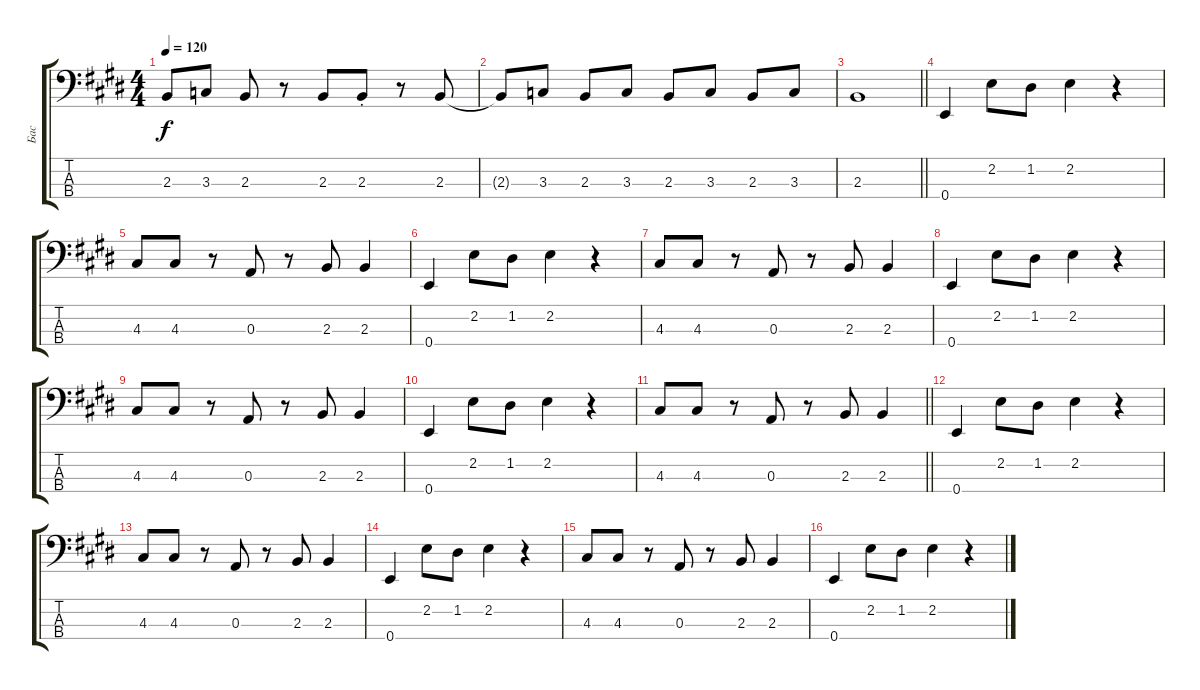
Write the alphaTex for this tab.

\track ("Бас" "Бас") {instrument electricbasspick}
\staff {score tabs}
\tuning (G2 D2 A1 E1) {hide}
\ts (4 4)
\tempo 120
\clef f4
\ks e
2.3{t}.8{dy f} 3.3.8 2.3.8 r.8 2.3.8 2.3{st}.8 r.8 2.3.8 |
2.3{t}.8 3.3.8 2.3.8 3.3.8 2.3.8 3.3.8 2.3.8 3.3.8 |
\barLineRight lightlight
2.3.1 |
0.4.4 2.2.8 1.2.8 2.2.4 r.4 |
4.3.8 4.3.8 r.8 0.3.8 r.8 2.3.8 2.3.4 |
0.4.4 2.2.8 1.2.8 2.2.4 r.4 |
4.3.8 4.3.8 r.8 0.3.8 r.8 2.3.8 2.3.4 |
0.4.4 2.2.8 1.2.8 2.2.4 r.4 |
4.3.8 4.3.8 r.8 0.3.8 r.8 2.3.8 2.3.4 |
0.4.4 2.2.8 1.2.8 2.2.4 r.4 |
\barLineRight lightlight
4.3.8 4.3.8 r.8 0.3.8 r.8 2.3.8 2.3.4 |
0.4.4 2.2.8 1.2.8 2.2.4 r.4 |
4.3.8 4.3.8 r.8 0.3.8 r.8 2.3.8 2.3.4 |
0.4.4 2.2.8 1.2.8 2.2.4 r.4 |
4.3.8 4.3.8 r.8 0.3.8 r.8 2.3.8 2.3.4 |
0.4.4 2.2.8 1.2.8 2.2.4 r.4
